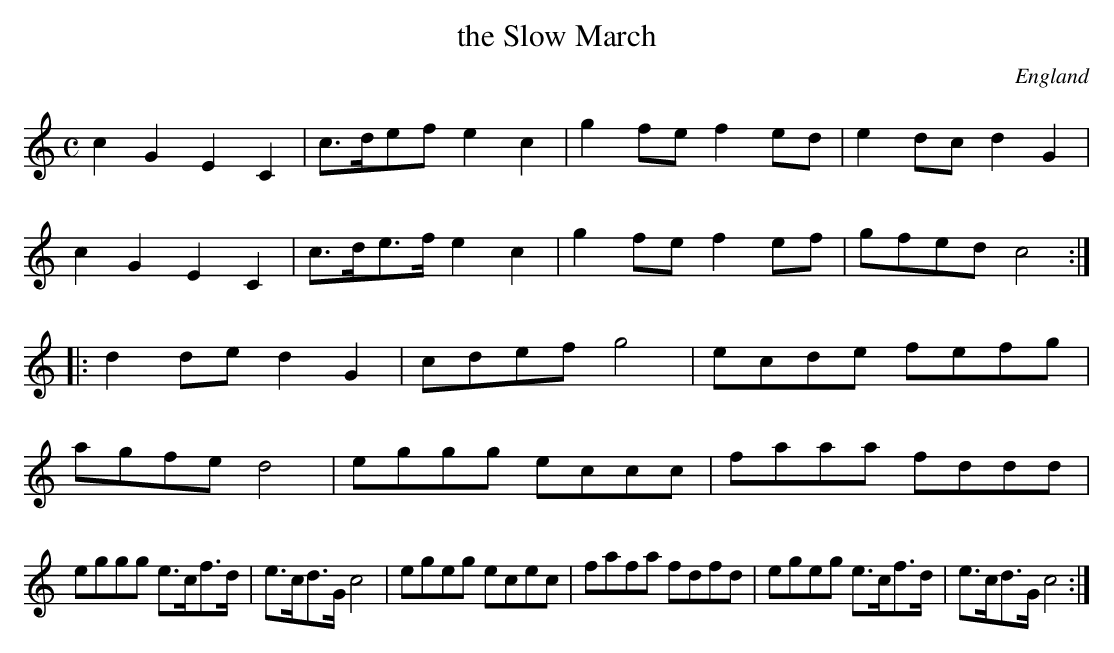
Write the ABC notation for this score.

X:1
T:the Slow March
L:1/8
M:C
O:England
K:C major
c2G2 E2C2 | c>def  e2c2 | g2fe f2ed | e2dc d2G2 |\
c2G2 E2C2 | c>de>f e2c2 | g2fe f2ef | gfed c4 ::
d2de d2G2 | cdef g4   |   ecde fefg   | agfe d4 |\
eggg eccc | faaa fddd | ! eggg e>cf>d | e>cd>G c4 |\
egeg ecec | fafa fdfd |   egeg e>cf>d | e>cd>G c4 :|
